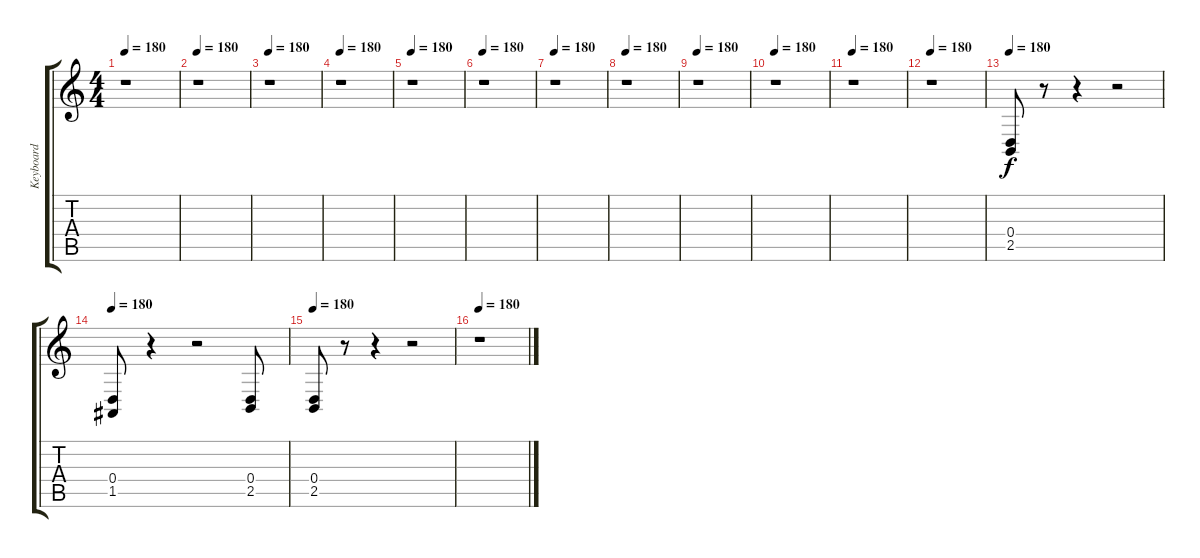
\track ("Keyboard" "Keyboard") {instrument voiceoohs}
\staff {score tabs}
\tuning (E4 B3 G3 D3 A2 E2) {hide}
\ts (4 4)
\tempo 180
\clef g2
\ks c
r.1{dy f} |
\tempo 180
r.1 |
\tempo 180
r.1 |
\tempo 180
r.1 |
\tempo 180
r.1 |
\tempo 180
r.1 |
\tempo 180
r.1 |
\tempo 180
r.1 |
\tempo 180
r.1 |
\tempo 180
r.1 |
\tempo 180
r.1 |
\tempo 180
r.1 |
\tempo 180
(0.4 2.5).8 r.8 r.4 r.2 |
\tempo 180
(0.4 1.5).8 r.4 r.2 (0.4 2.5).8 |
\tempo 180
(0.4 2.5).8 r.8 r.4 r.2 |
\tempo 180
r.1
